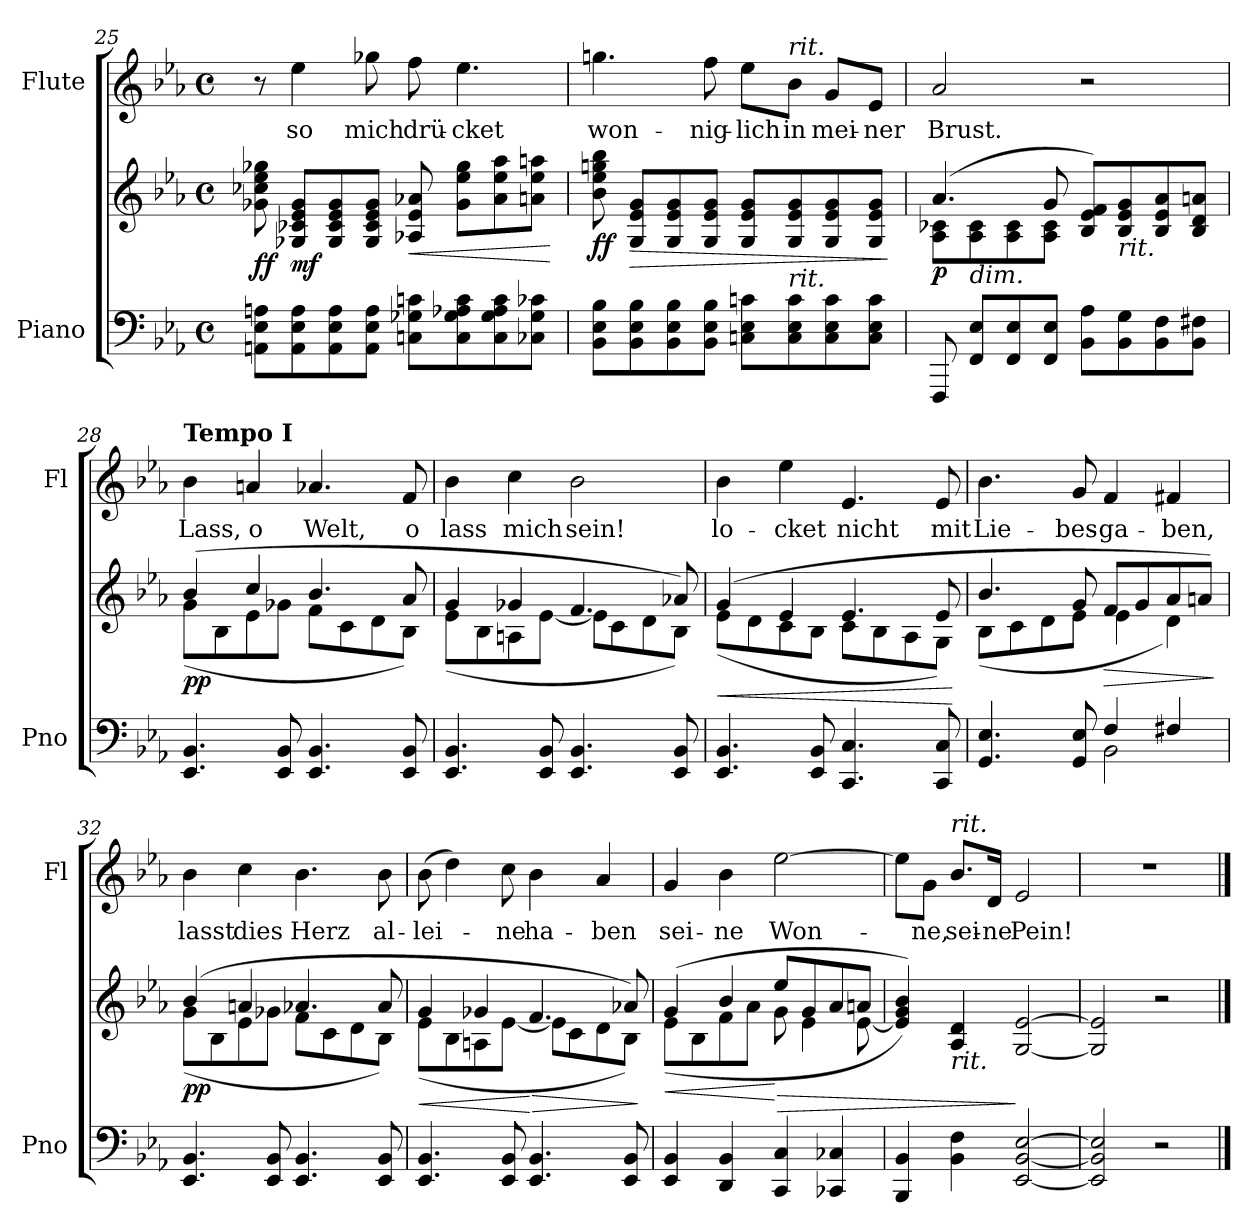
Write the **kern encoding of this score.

**kern	**kern	**dynam	**kern	**text
*part2	*part2	*part2	*part1	*part1
*staff3	*staff2	*staff2/3	*staff1	*staff1
*I"Piano	*	*	*I"Flute	*
*I'Pno	*	*	*I'Fl	*
*clefF4	*clefG2	*	*clefG2	*
*k[b-e-a-]	*k[b-e-a-]	*	*k[b-e-a-]	*
*M4/4	*M4/4	*	*M4/4	*
*met(c)	*met(c)	*	*met(c)	*
=25	=25	=25	=25	=25
!	!	!LO:DY:b	!	!
8AAn\ 8E-\ 8An\L	8g-X\ 8cc-X\ 8ee-\ 8gg-X\	ff	8r	.
!	!	!LO:DY:b	!	!LO:LY:b
8AA\ 8E-\ 8A\	8G-X/ 8c-X/ 8e-/ 8g-/L	mf	4ee-\	so
8AA\ 8E-\ 8A\	8G-/ 8c-/ 8e-/ 8g-/	.	.	.
!	!	!	!	!LO:LY:b
8AA\ 8E-\ 8A\J	8G-/ 8c-/ 8e-/ 8g-/J	.	8gg-X\	mich
!	!	!LO:HP:b	!	!LO:LY:b
8Cn\ 8G-X\ 8cn\L	8A-X/ 8e-/ 8a-X/	<	8ff\	drü-
!	!	!	!	!LO:LY:b
8C\ 8G-\ 8A-X\ 8c\	8g-\ 8ee-\ 8gg-\L	.	4.ee-\	-cket
8C\ 8G-\ 8A-\ 8c\	8a-\ 8ee-\ 8aa-\	.	.	.
8C-X\ 8G-\ 8c-X\J	8an\ 8ee-\ 8aan\J	.	.	.
.	.	[	.	.
!!LO:LB:g=z
=26	=26	=26	=26	=26
!	!	!LO:DY:b	!	!LO:LY:b
8BB-\ 8E-\ 8B-\L	8b-\ 8ee-\ 8ggn\ 8bb-\	ff	4.ggn\	won-
!	!	!LO:HP:b	!	!
8BB-\ 8E-\ 8B-\	8G/ 8e-/ 8g/L	>	.	.
8BB-\ 8E-\ 8B-\	8G/ 8e-/ 8g/	.	.	.
!	!	!	!	!LO:LY:b
8BB-\ 8E-\ 8B-\J	8G/ 8e-/ 8g/J	.	8ff\	-nig-
!	!	!	!	!LO:LY:b
8Cn\ 8E-\ 8cn\L	8G/ 8e-/ 8g/L	.	8ee-\L	-lich
!	!	!	!LO:TX:a:i:t=rit.	!
!	!LO:TX:b:i:t=rit.	!	!	!
!	!	!	!	!LO:LY:b
8C\ 8E-\ 8c\	8G/ 8e-/ 8g/	.	8b-\J	in
!	!	!	!	!LO:LY:b
8C\ 8E-\ 8c\	8G/ 8e-/ 8g/	.	8g/L	mei-
!	!	!	!	!LO:LY:b
8C\ 8E-\ 8c\J	8G/ 8e-/ 8g/J	.	8e-/J	-ner
.	.	]	.	.
=27	=27	=27	=27	=27
*	*^	*	*	*
!	!	!	!LO:DY:b	!	!LO:LY:b
8FFF/	(4.a-/	8A-\ 8c-X\L	p	2a-/	Brust.
!	!	!LO:TX:b:i:t=dim.	!	!	!
8FF/ 8E-/L	.	8A-\ 8c-\	.	.	.
8FF/ 8E-/	.	8A-\ 8c-\	.	.	.
8FF/ 8E-/J	8g/	8A-\ 8c-\J	.	.	.
8BB-\ 8A-\L	8B-/ 8e-/ 8f/L)	2ryy	.	2r	.
!	!LO:TX:b:i:t=rit.	!	!	!	!
8BB-\ 8G\	8B-/ 8e-/ 8g/	.	.	.	.
8BB-\ 8F\	8B-/ 8e-/ 8a-/	.	.	.	.
8BB-\ 8F#X\J	8B-/ 8d/ 8an/J	.	.	.	.
=28	=28	=28	=28	=28	=28
!	!	!	!	!LO:TX:a:B:t=Tempo I	!
!	!	!	!LO:DY:b	!	!LO:LY:b
4.EE-/ 4.BB-/	(4b-/	(8g\L	pp	4b-\	Lass,
.	.	8B-\	.	.	.
!	!	!	!	!	!LO:LY:b
.	4cc/	8e-\	.	4an/	o
8EE-/ 8BB-/	.	8g-X\J	.	.	.
!	!	!	!	!	!LO:LY:b
4.EE-/ 4.BB-/	4.b-/	8f\L	.	4.a-X/	Welt,
.	.	8c\	.	.	.
.	.	8d\	.	.	.
!	!	!	!	!	!LO:LY:b
8EE-/ 8BB-/	8a-/	8B-\J)	.	8f/	o
=29	=29	=29	=29	=29	=29
!	!	!	!	!	!LO:LY:b
4.EE-/ 4.BB-/	4g/	(8e-\L	.	4b-\	lass
.	.	8B-\	.	.	.
!	!	!	!	!	!LO:LY:b
.	4g-X/	8An\	.	4cc\	mich
8EE-/ 8BB-/	.	[8e-\J	.	.	.
!	!	!	!	!	!LO:LY:b
4.EE-/ 4.BB-/	4.f/	8e-\L]	.	2b-\	sein!
.	.	8c\	.	.	.
.	.	8d\	.	.	.
8EE-/ 8BB-/	8a-X/)	8B-\J)	.	.	.
=30	=30	=30	=30	=30	=30
!	!	!	!LO:HP:b	!	!LO:LY:b
4.EE-/ 4.BB-/	(4g/	(8e-\L	<	4b-\	lo-
.	.	8d\	.	.	.
!	!	!	!	!	!LO:LY:b
.	4e-/	8c\	.	4ee-\	-cket
8EE-/ 8BB-/	.	8B-\J	.	.	.
!	!	!	!	!	!LO:LY:b
4.CC/ 4.C/	4.e-/	8c\L	.	4.e-/	nicht
.	.	8B-\	.	.	.
.	.	8A-\	.	.	.
!	!	!	!	!	!LO:LY:b
8CC/ 8C/	8e-/	8G\J)	.	8e-/	mit
*	*v	*v	*	*	*
.	.	[	.	.
!!LO:LB:g=z
=31	=31	=31	=31	=31
*^	*^	*	*	*
!	!	!	!	!	!	!LO:LY:b
4.GG/ 4.E-/	2ryy	4.b-/	(8B-\L	.	4.b-\	Lie-
.	.	.	8c\	.	.	.
.	.	.	8d\	.	.	.
!	!	!	!	!	!	!LO:LY:b
8GG/ 8E-/	.	8g/	8e-\J	.	8g/	-bes-
!	!	!	!	!LO:HP:b	!	!LO:LY:b
4F/	2BB-\	8f/L	4e-\	>	4f/	-ga-
.	.	8g/	.	.	.	.
!	!	!	!	!	!	!LO:LY:b
4F#X/	.	8a-/	4d\)	.	4f#X/	-ben,
.	.	8an/J)	.	.	.	.
*v	*v	*	*	*	*	*
*	*v	*v	*	*	*
.	.	]	.	.
=32	=32	=32	=32	=32
*	*^	*	*	*
!	!	!	!LO:DY:b	!	!LO:LY:b
4.EE-/ 4.BB-/	(4b-/	(8g\L	pp	4b-\	lasst
.	.	8B-\	.	.	.
!	!	!	!	!	!LO:LY:b
.	4an/	8e-\	.	4cc\	dies
8EE-/ 8BB-/	.	8g-X\J	.	.	.
!	!	!	!	!	!LO:LY:b
4.EE-/ 4.BB-/	4.a-X/	8f\L	.	4.b-\	Herz
.	.	8c\	.	.	.
.	.	8d\	.	.	.
!	!	!	!	!	!LO:LY:b
8EE-/ 8BB-/	8a-/	8B-\J)	.	8b-\	al-
=33	=33	=33	=33	=33	=33
!	!	!	!LO:HP:b	!	!LO:LY:b
4.EE-/ 4.BB-/	4g/	(8e-\L	<	(8b-\	-lei-
.	.	8B-\	.	4dd\)	.
.	4g-X/	8An\	.	.	.
!	!	!	!	!	!LO:LY:b
8EE-/ 8BB-/	.	[8e-\J	.	8cc\	-ne
!	!	!	!LO:HP:n=1:b	!	!LO:LY:b
4.EE-/ 4.BB-/	4.f/	8e-\L]	[ >	4b-\	ha-
.	.	8c\	.	.	.
!	!	!	!	!	!LO:LY:b
.	.	8d\	.	4a-/	-ben
8EE-/ 8BB-/	8a-X/)	8B-\J)	.	.	.
*	*v	*v	*	*	*
.	.	]	.	.
=34	=34	=34	=34	=34
!	!	!LO:HP:b	!	!LO:LY:b
*	*^	*	*	*
4EE-/ 4BB-/	(4g/	(8e-\L	<	4g/	sei-
.	.	8B-\	.	.	.
!	!	!	!	!	!LO:LY:b
4DD/ 4BB-/	4b-/	8f\	.	4b-\	-ne
.	.	8a-\J	.	.	.
!	!	!	!LO:HP:n=1:b	!	!LO:LY:b
4CC/ 4C/	8ee-/L	8g\	[ >	[2ee-\	Won-
.	8g/	4e-\	.	.	.
4CC-X/ 4C-X/	8a-/	.	.	.	.
.	8an/J	[8e-\	.	.	.
*	*v	*v	*	*	*
=35	=35	=35	=35	=35
4BBB-/ 4BB-/	4e-/] 4g/ 4b-/))	.	8ee-\L]	.
!	!	!	!	!LO:LY:b
.	.	.	8g\J	-ne,
!	!	!	!LO:TX:a:i:t=rit.	!
!	!LO:TX:b:i:t=rit.	!	!	!
!	!	!	!	!LO:LY:b
4BB-\ 4F\	4A-/ 4d/	.	8.b-/L	sei-
!	!	!	!	!LO:LY:b
.	.	.	16d/Jk	-ne
!	!	!	!	!LO:LY:b
[2EE-/ [2BB-/ [2E-/	[2G/ [2e-/	]	2e-/	Pein!
=36	=36	=36	=36	=36
2EE-/] 2BB-/] 2E-/]	2G/] 2e-/]	.	1r	.
2r	2r	.	.	.
==	==	==	==	==
*-	*-	*-	*-	*-
